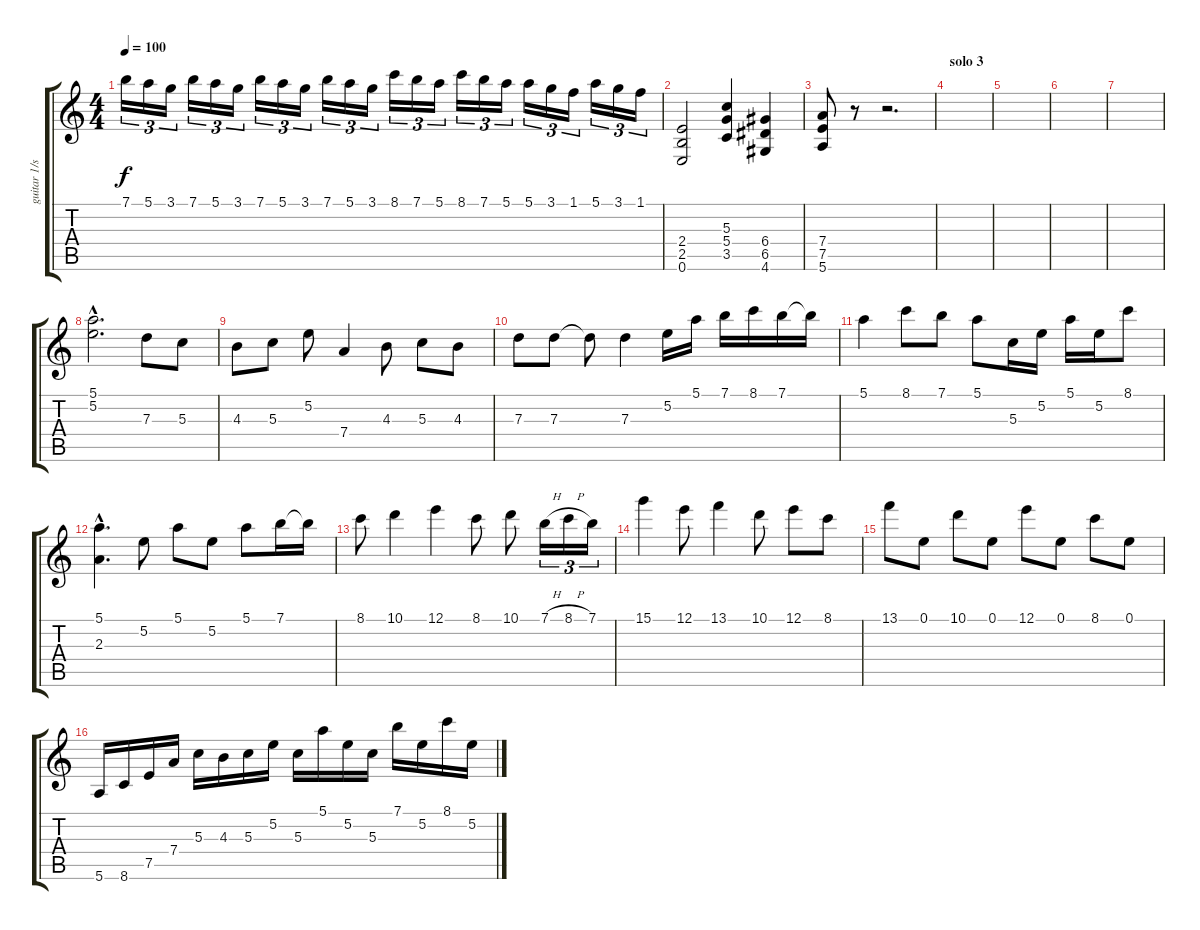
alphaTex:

\track ("guitar 1/solo" "guitar 1/s") {instrument distortionguitar}
\staff {score tabs}
\tuning (E4 B3 G3 D3 A2 E2) {hide}
\ts (4 4)
\tempo 100
\clef g2
\ks c
7.1.16{tu (3 2) dy f} 5.1.16{tu (3 2)} 3.1.16{tu (3 2)} 7.1.16{tu (3 2)} 5.1.16{tu (3 2)} 3.1.16{tu (3 2)} 7.1.16{tu (3 2)} 5.1.16{tu (3 2)} 3.1.16{tu (3 2)} 7.1.16{tu (3 2)} 5.1.16{tu (3 2)} 3.1.16{tu (3 2)} 8.1.16{tu (3 2)} 7.1.16{tu (3 2)} 5.1.16{tu (3 2)} 8.1.16{tu (3 2)} 7.1.16{tu (3 2)} 5.1.16{tu (3 2)} 5.1.16{tu (3 2)} 3.1.16{tu (3 2)} 1.1.16{tu (3 2)} 5.1.16{tu (3 2)} 3.1.16{tu (3 2)} 1.1.16{tu (3 2)} |
(2.4 2.5 0.6).2{volume 16 instrument distortionguitar} (5.3 5.4 3.5).4 (6.4 6.5 4.6).4 |
(7.4 7.5 5.6).8 r.8 r.2{d} |
\section ("" "solo 3")
|
|
|
|
(5.1{hac} 5.2{hac}).2{d instrument acousticguitarsteel} 7.3.8 5.3.8 |
4.3.8 5.3.8 5.2.8 7.4.4 4.3.8 5.3.8 4.3.8 |
7.3.8 7.3.8 7.3{t}.8 7.3.4 5.2.16 5.1.16 7.1.16 8.1.16 7.1.16 7.1{t}.16 |
5.1.4 8.1.8 7.1.8 5.1.8 5.3.16 5.2.16 5.1.16 5.2.16 8.1.8 |
(5.1{hac} 2.3{hac}).4{d} 5.2.8 5.1.8 5.2.8 5.1.8 7.1.16 7.1{t}.16 |
8.1.8 10.1.4 12.1.4 8.1.8 10.1.8 7.1{h}.16{tu (3 2)} 8.1{h}.16{tu (3 2)} 7.1.16{tu (3 2)} |
15.1.4 12.1.8 13.1.4 10.1.8 12.1.8 8.1.8 |
13.1.8 0.1.8 10.1.8 0.1.8 12.1.8 0.1.8 8.1.8 0.1.8 |
5.6.16{instrument overdrivenguitar} 8.6.16 7.5.16 7.4.16 5.3.16 4.3.16 5.3.16 5.2.16 5.3.16 5.1.16 5.2.16 5.3.16 7.1.16 5.2.16 8.1.16 5.2.16
